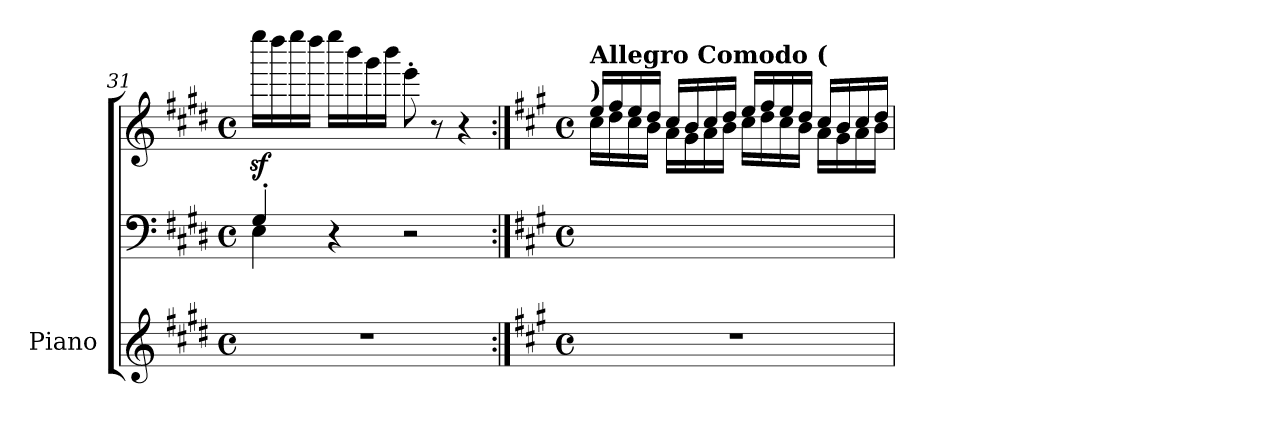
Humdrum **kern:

**kern	**kern	**kern	**dynam
*part1	*part1	*part1	*part1
*staff3	*staff2	*staff1	*staff1/2/3
*I"Piano	*	*	*
*I'Pno	*	*	*
*clefG2	*clefF4	*clefG2	*
*k[f#c#g#d#]	*k[f#c#g#d#]	*k[f#c#g#d#]	*
*M4/4	*M4/4	*M4/4	*
*met(c)	*met(c)	*met(c)	*
=31	=31	=31	=31
*	*^	*	*
1r	4G#'/	4E\	16eeeez<\LL	.
.	.	.	16dddd#\	.
.	.	.	16eeee\	.
.	.	.	16dddd#\JJ	.
.	4r	2.ryy	16eeee\LL	.
.	.	.	16bbb\	.
.	.	.	16ggg#\	.
.	.	.	16bbb\JJ	.
.	2r	.	8eee'\	.
.	.	.	8r	.
.	.	.	4r	.
*	*v	*v	*	*
!!LO:PB:g=z
=1:|!	=1:|!	=1:|!	=1:|!
*stria5	*	*	*
*k[f#c#g#]	*k[f#c#g#]	*k[f#c#g#]	*
*M4/4	*M4/4	*M4/4	*
*met(c)	*met(c)	*met(c)	*
*	*	*MM132	*
*	*	*^	*
!	!	!LO:TX:a:B:t=Allegro Comodo (	!	!
!	!	!LO:TX:a:B:t=)	!	!
!	!	!	!	!LO:DY:b
1r	1ryy	16ee/LL	16cc#\LL	other-dynamics
.	.	16ff#/	16dd\	.
.	.	16ee/	16cc#\	.
.	.	16dd/JJ	16b\JJ	.
.	.	16cc#/LL	16a\LL	.
.	.	16b/	16g#\	.
.	.	16cc#/	16a\	.
.	.	16dd/JJ	16b\JJ	.
.	.	16ee/LL	16cc#\LL	.
.	.	16ff#/	16dd\	.
.	.	16ee/	16cc#\	.
.	.	16dd/JJ	16b\JJ	.
.	.	16cc#/LL	16a\LL	.
.	.	16b/	16g#\	.
.	.	16cc#/	16a\	.
.	.	16dd/JJ	16b\JJ	.
*	*	*v	*v	*
=	=	=	=
*-	*-	*-	*-
